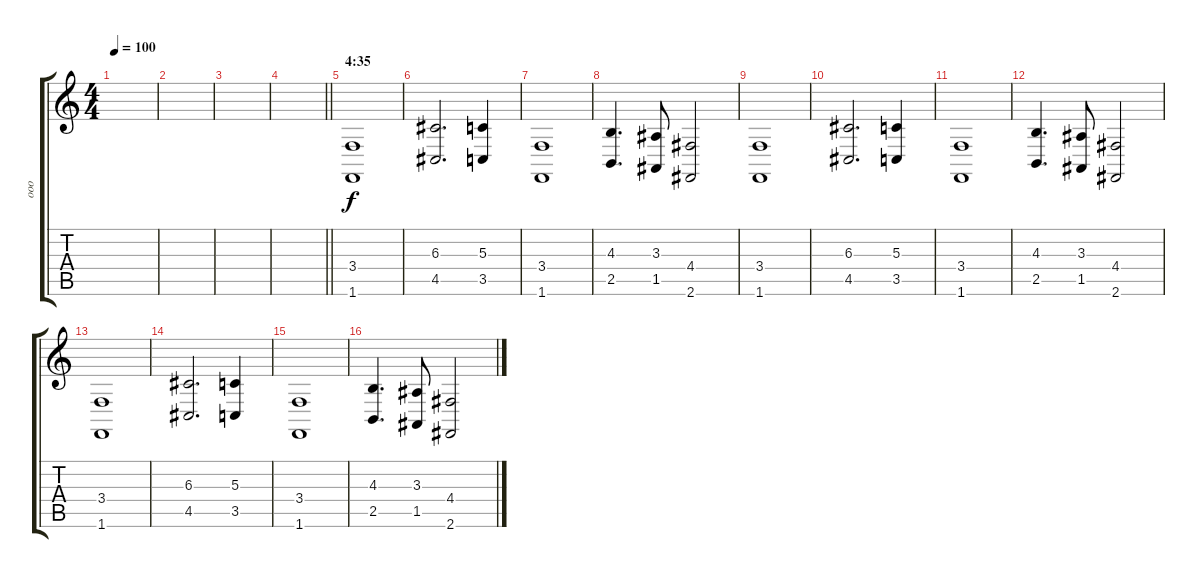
\track ("ooo" "ooo") {instrument voiceoohs}
\staff {score tabs}
\tuning (E4 B3 G3 D3 A2 E2) {hide}
\ts (4 4)
\tempo 100
\clef g2
\ks c
|
|
|
\barLineRight lightlight
|
\section ("" "4:35")
(3.4 1.6).1 |
(6.3 4.5).2{d} (5.3 3.5).4 |
(3.4 1.6).1 |
(4.3 2.5).4{d} (3.3 1.5).8 (4.4 2.6).2 |
(3.4 1.6).1 |
(6.3 4.5).2{d} (5.3 3.5).4 |
(3.4 1.6).1 |
(4.3 2.5).4{d} (3.3 1.5).8 (4.4 2.6).2 |
(3.4 1.6).1 |
(6.3 4.5).2{d} (5.3 3.5).4 |
(3.4 1.6).1 |
(4.3 2.5).4{d} (3.3 1.5).8 (4.4 2.6).2
